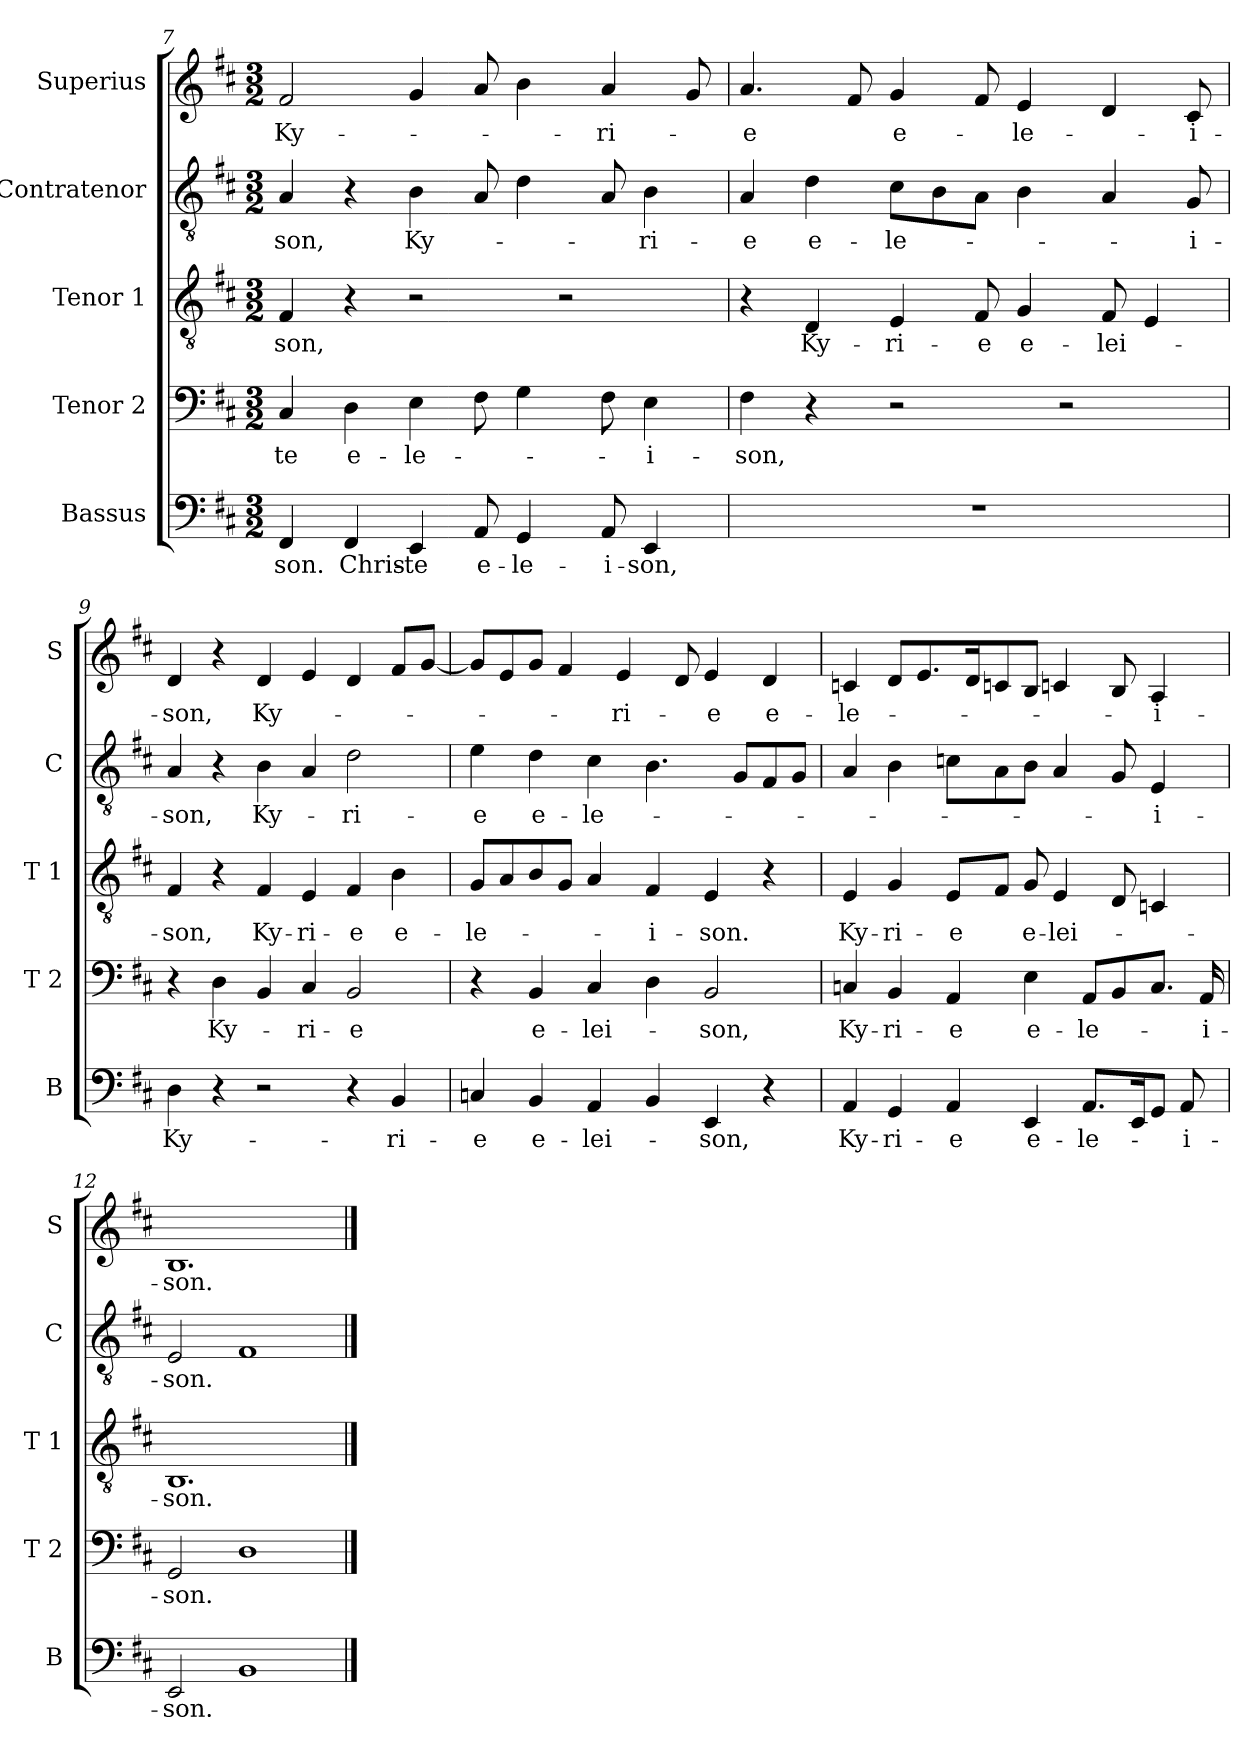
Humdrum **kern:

**kern	**text	**kern	**text	**kern	**text	**kern	**text	**kern	**text
*part5	*part5	*part4	*part4	*part3	*part3	*part2	*part2	*part1	*part1
*staff5	*staff5	*staff4	*staff4	*staff3	*staff3	*staff2	*staff2	*staff1	*staff1
*I"Bassus	*	*I"Tenor 2	*	*I"Tenor 1	*	*I"Contratenor	*	*I"Superius	*
*I'B	*	*I'T 2	*	*I'T 1	*	*I'C	*	*I'S	*
!!LO:PB:g=z
*clefF4	*	*clefF4	*	*clefGv2	*	*clefGv2	*	*clefG2	*
*k[f#c#]	*	*k[f#c#]	*	*k[f#c#]	*	*k[f#c#]	*	*k[f#c#]	*
*D:	*	*D:	*	*D:	*	*D:	*	*D:	*
*M3/2	*	*M3/2	*	*M3/2	*	*M3/2	*	*M3/2	*
=7	=7	=7	=7	=7	=7	=7	=7	=7	=7
!	!LO:LY:b	!	!LO:LY:b	!	!LO:LY:b	!	!LO:LY:b	!	!LO:LY:b
4FF#/	-son.	4C#/	-te	4F#/	-son,	4A/	-son,	2f#/	Ky-
!	!LO:LY:b	!	!LO:LY:b	!	!	!	!	!	!
4FF#/	Chris-	4D\	e-	4r	.	4r	.	.	.
!	!LO:LY:b	!	!LO:LY:b	!	!	!	!LO:LY:b	!	!
4EE/	-te	4E\	-le-	2r	.	4B\	Ky-	4g/	.
!	!LO:LY:b	!	!	!	!	!	!	!	!
8AA/	e-	8F#\	.	.	.	8A/	.	8a/	.
!	!LO:LY:b	!	!	!	!	!	!	!	!
4GG/	-le-	4G\	.	.	.	4d\	.	4b\	.
.	.	.	.	2r	.	.	.	.	.
!	!LO:LY:b	!	!	!	!	!	!	!	!LO:LY:b
8AA/	-i-	8F#\	.	.	.	8A/	.	4a/	-ri-
!	!LO:LY:b	!	!LO:LY:b	!	!	!	!LO:LY:b	!	!
4EE/	-son,	4E\	-i-	.	.	4B\	-ri-	.	.
.	.	.	.	.	.	.	.	8g/	.
=8	=8	=8	=8	=8	=8	=8	=8	=8	=8
!	!	!	!LO:LY:b	!	!	!	!LO:LY:b	!	!LO:LY:b
1.r	.	4F#\	-son,	4r	.	4A/	-e	4.a/	-e
!	!	!	!	!	!LO:LY:b	!	!LO:LY:b	!	!
.	.	4r	.	4D/	Ky-	4d\	e-	.	.
.	.	.	.	.	.	.	.	8f#/	.
!	!	!	!	!	!LO:LY:b	!	!LO:LY:b	!	!LO:LY:b
.	.	2r	.	4E/	-ri-	8c#\L	-le-	4g/	e-
.	.	.	.	.	.	8B\	.	.	.
!	!	!	!	!	!LO:LY:b	!	!	!	!
.	.	.	.	8F#/	-e	8A\J	.	8f#/	.
!	!	!	!	!	!LO:LY:b	!	!	!	!LO:LY:b
.	.	.	.	4G/	e-	4B\	.	4e/	-le-
.	.	2r	.	.	.	.	.	.	.
!	!	!	!	!	!LO:LY:b	!	!	!	!
.	.	.	.	8F#/	-lei-	4A/	.	4d/	.
.	.	.	.	4E/	.	.	.	.	.
!	!	!	!	!	!	!	!LO:LY:b	!	!LO:LY:b
.	.	.	.	.	.	8G/	-i-	8c#/	-i-
=9	=9	=9	=9	=9	=9	=9	=9	=9	=9
!	!LO:LY:b	!	!	!	!LO:LY:b	!	!LO:LY:b	!	!LO:LY:b
4D\	Ky-	4r	.	4F#/	-son,	4A/	-son,	4d/	-son,
!	!	!	!LO:LY:b	!	!	!	!	!	!
4r	.	4D\	Ky-	4r	.	4r	.	4r	.
!	!	!	!	!	!LO:LY:b	!	!LO:LY:b	!	!LO:LY:b
2r	.	4BB/	.	4F#/	Ky-	4B\	Ky-	4d/	Ky-
!	!	!	!LO:LY:b	!	!LO:LY:b	!	!	!	!
.	.	4C#/	-ri-	4E/	-ri-	4A/	.	4e/	.
!	!	!	!LO:LY:b	!	!LO:LY:b	!	!LO:LY:b	!	!
4r	.	2BB/	-e	4F#/	-e	2d\	-ri-	4d/	.
!	!LO:LY:b	!	!	!	!LO:LY:b	!	!	!	!
4BB/	-ri-	.	.	4B\	e-	.	.	8f#/L	.
.	.	.	.	.	.	.	.	[8g/J	.
!!LO:LB:g=z
=10	=10	=10	=10	=10	=10	=10	=10	=10	=10
!	!LO:LY:b	!	!	!	!LO:LY:b	!	!LO:LY:b	!	!
4Cn/	-e	4r	.	8G/L	-le-	4e\	-e	8g/L]	.
.	.	.	.	8A/	.	.	.	8e/	.
!	!LO:LY:b	!	!LO:LY:b	!	!	!	!LO:LY:b	!	!
4BB/	e-	4BB/	e-	8B/	.	4d\	e-	8g/J	.
.	.	.	.	8G/J	.	.	.	4f#/	.
!	!LO:LY:b	!	!LO:LY:b	!	!	!	!LO:LY:b	!	!
4AA/	-lei-	4C#/	-lei-	4A/	.	4c#\	-le-	.	.
!	!	!	!	!	!	!	!	!	!LO:LY:b
.	.	.	.	.	.	.	.	4e/	-ri-
!	!	!	!	!	!LO:LY:b	!	!	!	!
4BB/	.	4D\	.	4F#/	-i-	4.B\	.	.	.
.	.	.	.	.	.	.	.	8d/	.
!	!LO:LY:b	!	!LO:LY:b	!	!LO:LY:b	!	!	!	!LO:LY:b
4EE/	-son,	2BB/	-son,	4E/	-son.	.	.	4e/	-e
.	.	.	.	.	.	8G/L	.	.	.
!	!	!	!	!	!	!	!	!	!LO:LY:b
4r	.	.	.	4r	.	8F#/	.	4d/	e-
.	.	.	.	.	.	8G/J	.	.	.
=11	=11	=11	=11	=11	=11	=11	=11	=11	=11
!	!LO:LY:b	!	!LO:LY:b	!	!LO:LY:b	!	!	!	!LO:LY:b
4AA/	Ky-	4Cn/	Ky-	4E/	Ky-	4A/	.	4cn/	-le-
!	!LO:LY:b	!	!LO:LY:b	!	!LO:LY:b	!	!	!	!
4GG/	-ri-	4BB/	-ri-	4G/	-ri-	4B\	.	8d/L	.
.	.	.	.	.	.	.	.	8.e/	.
!	!LO:LY:b	!	!LO:LY:b	!	!LO:LY:b	!	!	!	!
4AA/	-e	4AA/	-e	8E/L	-e	8cn\L	.	.	.
.	.	.	.	.	.	.	.	16d/k	.
.	.	.	.	8F#/J	.	8A\	.	8cn/	.
!	!LO:LY:b	!	!LO:LY:b	!	!LO:LY:b	!	!	!	!
4EE/	e-	4E\	e-	8G/	e-	8B\J	.	8B/J	.
!	!	!	!	!	!LO:LY:b	!	!	!	!
.	.	.	.	4E/	-lei-	4A/	.	4cn/	.
!	!LO:LY:b	!	!LO:LY:b	!	!	!	!	!	!
8.AA/L	-le-	8AA/L	-le-	.	.	.	.	.	.
.	.	8BB/	.	8D/	.	8G/	.	8B/	.
16EE/k	.	.	.	.	.	.	.	.	.
!	!	!	!	!	!	!	!LO:LY:b	!	!LO:LY:b
8GG/J	.	8.C/J	.	4Cn/	.	4E/	-i-	4A/	-i-
!	!LO:LY:b	!	!	!	!	!	!	!	!
8AA/	-i-	.	.	.	.	.	.	.	.
!	!	!	!LO:LY:b	!	!	!	!	!	!
.	.	16AA/	-i-	.	.	.	.	.	.
=12	=12	=12	=12	=12	=12	=12	=12	=12	=12
!	!LO:LY:b	!	!LO:LY:b	!	!LO:LY:b	!	!LO:LY:b	!	!LO:LY:b
2EE/	-son.	2GG/	-son.	1.BB	-son.	2E/	-son.	1.B	-son.
1BB	.	1D	.	.	.	1F#	.	.	.
==	==	==	==	==	==	==	==	==	==
*-	*-	*-	*-	*-	*-	*-	*-	*-	*-
